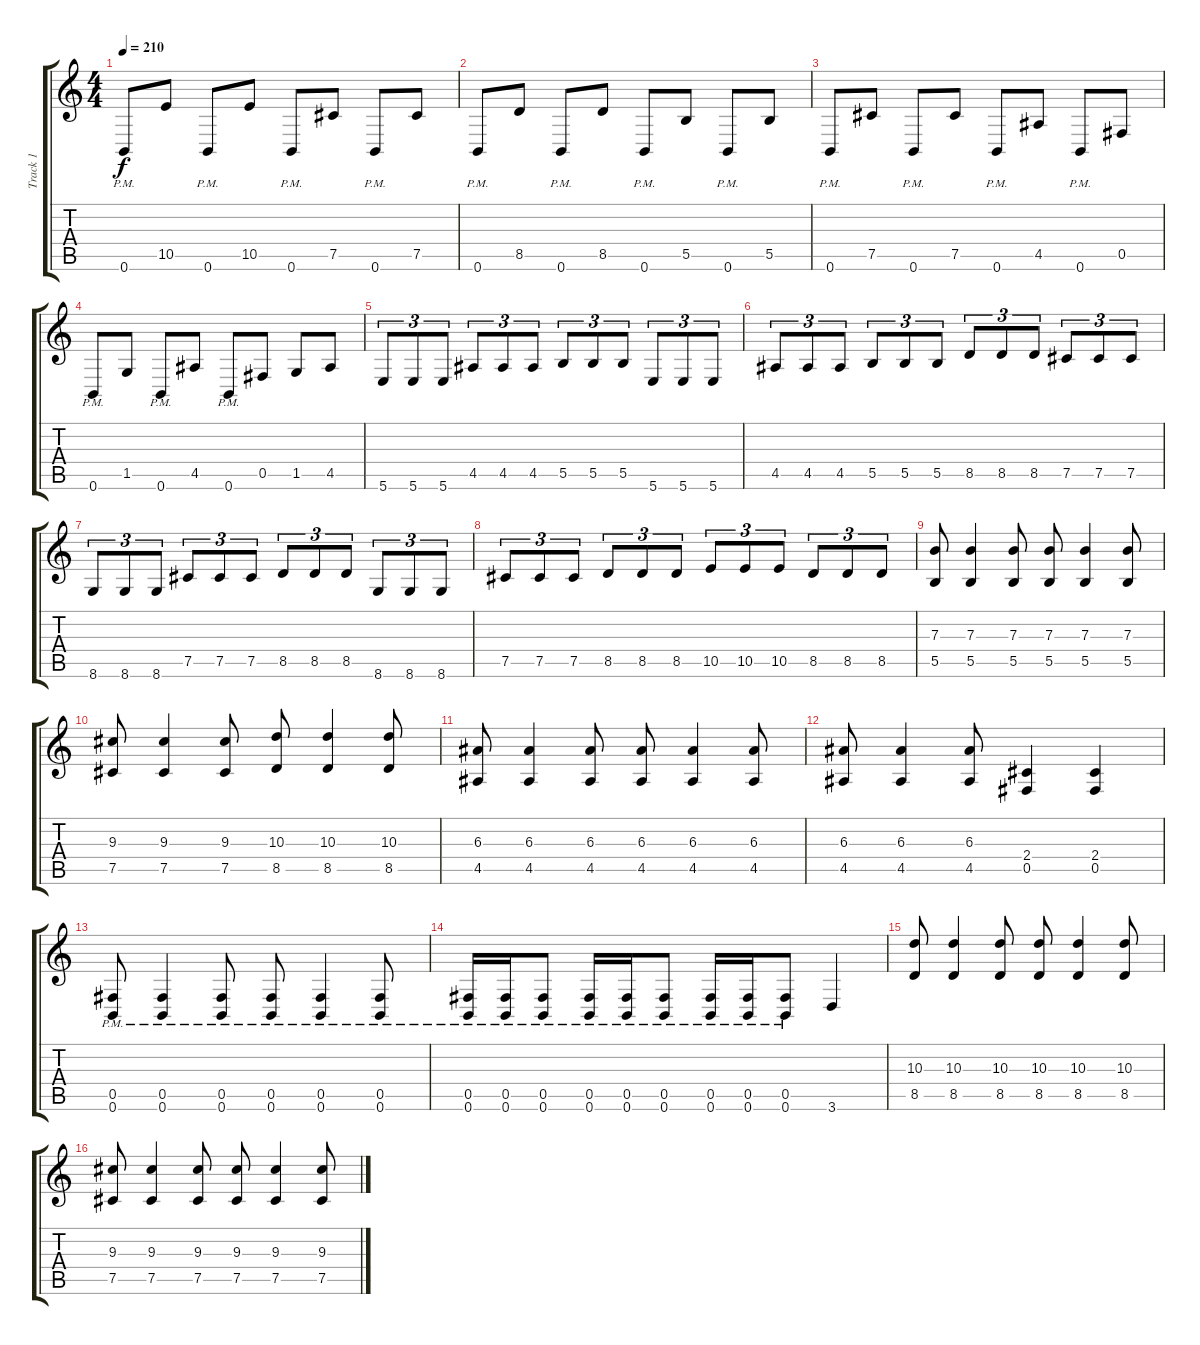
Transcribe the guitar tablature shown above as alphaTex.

\track ("Track 1" "Track 1") {instrument distortionguitar}
\staff {score tabs}
\tuning (Db4 Ab3 E3 B2 Gb2 B1) {hide}
\ts (4 4)
\tempo 210
\clef g2
\ks c
0.6{pm}.8{dy f} 10.5.8 0.6{pm}.8 10.5.8 0.6{pm}.8 7.5.8 0.6{pm}.8 7.5.8 |
0.6{pm}.8 8.5.8 0.6{pm}.8 8.5.8 0.6{pm}.8 5.5.8 0.6{pm}.8 5.5.8 |
0.6{pm}.8 7.5.8 0.6{pm}.8 7.5.8 0.6{pm}.8 4.5.8 0.6{pm}.8 0.5.8 |
0.6{pm}.8 1.5.8 0.6{pm}.8 4.5.8 0.6{pm}.8 0.5.8 1.5.8 4.5.8 |
5.6.8{tu (3 2)} 5.6.8{tu (3 2)} 5.6.8{tu (3 2)} 4.5.8{tu (3 2)} 4.5.8{tu (3 2)} 4.5.8{tu (3 2)} 5.5.8{tu (3 2)} 5.5.8{tu (3 2)} 5.5.8{tu (3 2)} 5.6.8{tu (3 2)} 5.6.8{tu (3 2)} 5.6.8{tu (3 2)} |
4.5.8{tu (3 2)} 4.5.8{tu (3 2)} 4.5.8{tu (3 2)} 5.5.8{tu (3 2)} 5.5.8{tu (3 2)} 5.5.8{tu (3 2)} 8.5.8{tu (3 2)} 8.5.8{tu (3 2)} 8.5.8{tu (3 2)} 7.5.8{tu (3 2)} 7.5.8{tu (3 2)} 7.5.8{tu (3 2)} |
8.6.8{tu (3 2)} 8.6.8{tu (3 2)} 8.6.8{tu (3 2)} 7.5.8{tu (3 2)} 7.5.8{tu (3 2)} 7.5.8{tu (3 2)} 8.5.8{tu (3 2)} 8.5.8{tu (3 2)} 8.5.8{tu (3 2)} 8.6.8{tu (3 2)} 8.6.8{tu (3 2)} 8.6.8{tu (3 2)} |
7.5.8{tu (3 2)} 7.5.8{tu (3 2)} 7.5.8{tu (3 2)} 8.5.8{tu (3 2)} 8.5.8{tu (3 2)} 8.5.8{tu (3 2)} 10.5.8{tu (3 2)} 10.5.8{tu (3 2)} 10.5.8{tu (3 2)} 8.5.8{tu (3 2)} 8.5.8{tu (3 2)} 8.5.8{tu (3 2)} |
(7.3 5.5).8 (7.3 5.5).4 (7.3 5.5).8 (7.3 5.5).8 (7.3 5.5).4 (7.3 5.5).8 |
(9.3 7.5).8 (9.3 7.5).4 (9.3 7.5).8 (10.3 8.5).8 (10.3 8.5).4 (10.3 8.5).8 |
(6.3 4.5).8 (6.3 4.5).4 (6.3 4.5).8 (6.3 4.5).8 (6.3 4.5).4 (6.3 4.5).8 |
(6.3 4.5).8 (6.3 4.5).4 (6.3 4.5).8 (2.4 0.5).4 (2.4 0.5).4 |
(0.5{pm} 0.6{pm}).8 (0.5{pm} 0.6{pm}).4 (0.5{pm} 0.6{pm}).8 (0.5{pm} 0.6{pm}).8 (0.5{pm} 0.6{pm}).4 (0.5{pm} 0.6{pm}).8 |
(0.5{pm} 0.6{pm}).16 (0.5{pm} 0.6{pm}).16 (0.5{pm} 0.6{pm}).8 (0.5{pm} 0.6{pm}).16 (0.5{pm} 0.6{pm}).16 (0.5{pm} 0.6{pm}).8 (0.5{pm} 0.6{pm}).16 (0.5{pm} 0.6{pm}).16 (0.5{pm} 0.6{pm}).8 3.6.4 |
(10.3 8.5).8 (10.3 8.5).4 (10.3 8.5).8 (10.3 8.5).8 (10.3 8.5).4 (10.3 8.5).8 |
(9.3 7.5).8 (9.3 7.5).4 (9.3 7.5).8 (9.3 7.5).8 (9.3 7.5).4 (9.3 7.5).8
